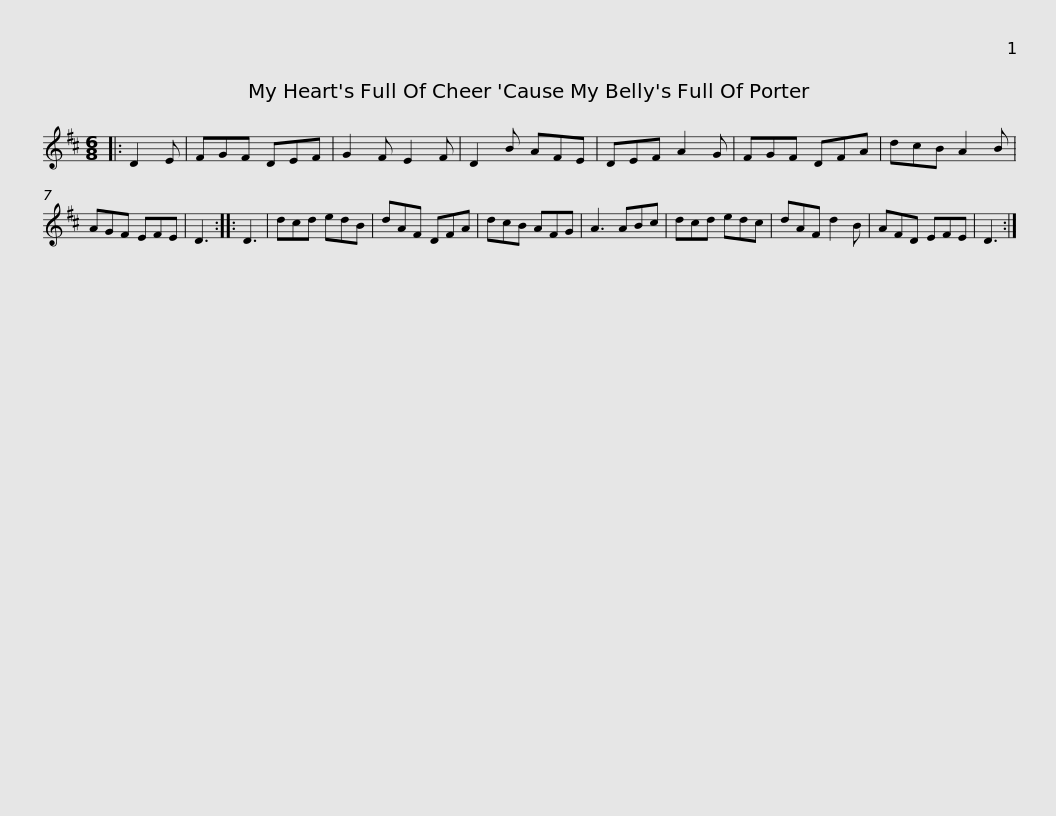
X:1
L:1/8
M:6/8
I:linebreak $
K:D
V:1 treble
V:1
|: D2 E | FGF DEF | G2 F E2 F | D2 B AFE | DEF A2 G | %5
 FGF DFA | dcB A2 B | AGF EFE |$ D3 :: D3 | %10
 dcd edB | dAF DFA | dcB AFG | A3 ABc | dcd edc | %15
 dAF d2 B | AFD EFE |$ D3 :| %18
